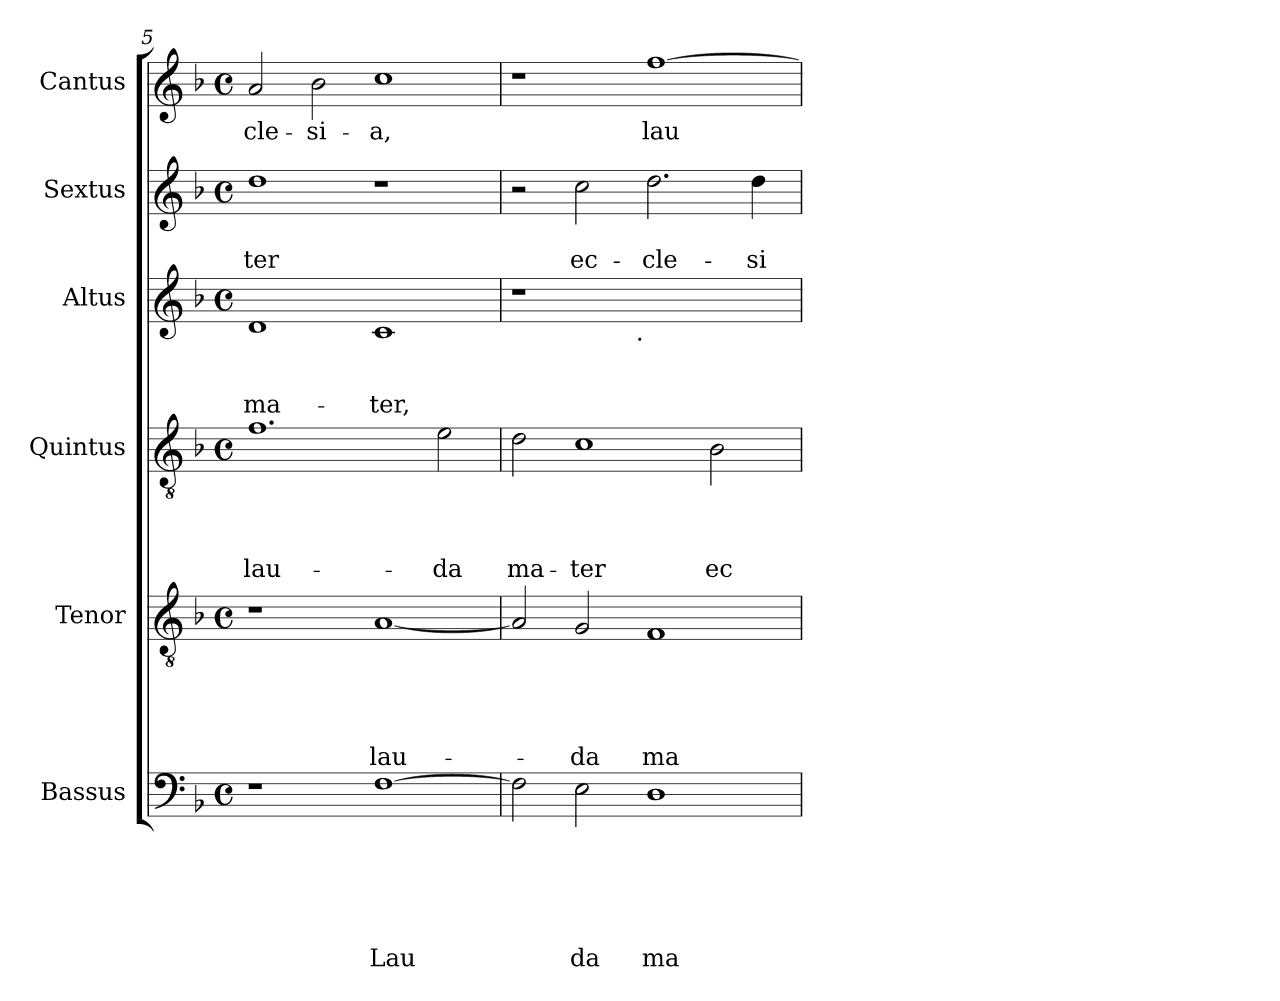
**kern	**text	**text	**text	**text	**text	**text	**kern	**text	**text	**text	**text	**text	**kern	**text	**text	**text	**text	**kern	**text	**text	**text	**kern	**text	**text	**kern	**text
*part6	*part6	*part6	*part6	*part6	*part6	*part6	*part5	*part5	*part5	*part5	*part5	*part5	*part4	*part4	*part4	*part4	*part4	*part3	*part3	*part3	*part3	*part2	*part2	*part2	*part1	*part1
*staff6	*staff6	*staff6	*staff6	*staff6	*staff6	*staff6	*staff5	*staff5	*staff5	*staff5	*staff5	*staff5	*staff4	*staff4	*staff4	*staff4	*staff4	*staff3	*staff3	*staff3	*staff3	*staff2	*staff2	*staff2	*staff1	*staff1
*I"Bassus	*	*	*	*	*	*	*I"Tenor	*	*	*	*	*	*I"Quintus	*	*	*	*	*I"Altus	*	*	*	*I"Sextus	*	*	*I"Cantus	*
*I'Bassus	*	*	*	*	*	*	*I'Tenor	*	*	*	*	*	*I'Quintus	*	*	*	*	*I'Altus	*	*	*	*I'Sextus	*	*	*I'Cantus	*
*clefF4	*	*	*	*	*	*	*clefGv2	*	*	*	*	*	*clefGv2	*	*	*	*	*clefG2	*	*	*	*clefG2	*	*	*clefG2	*
*k[b-]	*	*	*	*	*	*	*k[b-]	*	*	*	*	*	*k[b-]	*	*	*	*	*k[b-]	*	*	*	*k[b-]	*	*	*k[b-]	*
*F:	*	*	*	*	*	*	*F:	*	*	*	*	*	*F:	*	*	*	*	*F:	*	*	*	*F:	*	*	*F:	*
*M4/4	*	*	*	*	*	*	*M4/4	*	*	*	*	*	*M4/4	*	*	*	*	*M4/4	*	*	*	*M4/4	*	*	*M4/4	*
*met(c)	*	*	*	*	*	*	*met(c)	*	*	*	*	*	*met(c)	*	*	*	*	*met(c)	*	*	*	*met(c)	*	*	*met(c)	*
=5	=5	=5	=5	=5	=5	=5	=5	=5	=5	=5	=5	=5	=5	=5	=5	=5	=5	=5	=5	=5	=5	=5	=5	=5	=5	=5
!	!	!	!	!	!	!	!	!	!	!	!	!	!	!	!	!	!LO:LY:b	!	!	!	!LO:LY:b	!	!	!LO:LY:b	!	!LO:LY:b
1r	.	.	.	.	.	.	1r	.	.	.	.	.	1.f	.	.	.	lau-	1d	.	.	ma-	1dd	.	-ter	2a/	-cle-
!	!	!	!	!	!	!	!	!	!	!	!	!	!	!	!	!	!	!	!	!	!	!	!	!	!	!LO:LY:b
.	.	.	.	.	.	.	.	.	.	.	.	.	.	.	.	.	.	.	.	.	.	.	.	.	2b-\	-si-
!	!	!	!	!	!	!LO:LY:b	!	!	!	!	!	!LO:LY:b	!	!	!	!	!	!	!	!	!LO:LY:b	!	!	!	!	!LO:LY:b
[>1F	.	.	.	.	.	Lau	[<1A	.	.	.	.	lau-	.	.	.	.	.	1c	.	.	-ter,	1r	.	.	1cc	-a,
!	!	!	!	!	!	!	!	!	!	!	!	!	!	!	!	!	!LO:LY:b	!	!	!	!	!	!	!	!	!
.	.	.	.	.	.	.	.	.	.	.	.	.	2e\	.	.	.	-da	.	.	.	.	.	.	.	.	.
=6!	=6!	=6!	=6!	=6!	=6!	=6!	=6!	=6!	=6!	=6!	=6!	=6!	=6!	=6!	=6!	=6!	=6!	=6!	=6!	=6!	=6!	=6!	=6!	=6!	=6!	=6!
!	!	!	!	!	!	!	!	!	!	!	!	!	!	!	!	!	!LO:LY:b	!	!	!	!	!	!	!	!	!
*	*	*	*	*	*	*	*	*	*	*	*	*	*	*	*	*	*	*^	*	*	*	*	*	*	*	*
2F\]	.	.	.	.	.	.	2A/]	.	.	.	.	.	2d\	.	.	.	ma-	1r	2ryy	.	.	.	2r	.	.	1r	.
!	!	!	!	!	!	!LO:LY:b	!	!	!	!	!	!LO:LY:b	!	!	!	!	!LO:LY:b	!	!	!	!	!	!	!	!LO:LY:b	!	!
2E\	.	.	.	.	.	da	2G/	.	.	.	.	-da	1c	.	.	.	-ter	.	4...ryy	.	.	.	2cc\	.	ec-	.	.
!	!	!	!	!	!	!	!	!	!	!	!	!	!	!	!	!	!	!	!LO:TX:b:t=.	!	!	!	!	!	!	!	!
.	.	.	.	.	.	.	.	.	.	.	.	.	.	.	.	.	.	.	1ryy	.	.	.	.	.	.	.	.
!	!	!	!	!	!	!LO:LY:b	!	!	!	!	!	!LO:LY:b	!	!	!	!	!	!	!	!	!	!	!	!	!LO:LY:b	!	!LO:LY:b
1D	.	.	.	.	.	ma	1F	.	.	.	.	ma-	.	.	.	.	.	1ryy	.	.	.	.	2.dd\	.	-cle-	[>1ff	lau-
!	!	!	!	!	!	!	!	!	!	!	!	!	!	!	!	!	!LO:LY:b	!	!	!	!	!	!	!	!	!	!
.	.	.	.	.	.	.	.	.	.	.	.	.	2B-\	.	.	.	ec-	.	.	.	.	.	.	.	.	.	.
!	!	!	!	!	!	!	!	!	!	!	!	!	!	!	!	!	!	!	!	!	!	!	!	!	!LO:LY:b	!	!
.	.	.	.	.	.	.	.	.	.	.	.	.	.	.	.	.	.	.	.	.	.	.	4dd\	.	-si-	.	.
.	.	.	.	.	.	.	.	.	.	.	.	.	.	.	.	.	.	.	32ryy	.	.	.	.	.	.	.	.
*	*	*	*	*	*	*	*	*	*	*	*	*	*	*	*	*	*	*v	*v	*	*	*	*	*	*	*	*
=!	=!	=!	=!	=!	=!	=!	=!	=!	=!	=!	=!	=!	=!	=!	=!	=!	=!	=!	=!	=!	=!	=!	=!	=!	=!	=!
*-	*-	*-	*-	*-	*-	*-	*-	*-	*-	*-	*-	*-	*-	*-	*-	*-	*-	*-	*-	*-	*-	*-	*-	*-	*-	*-
